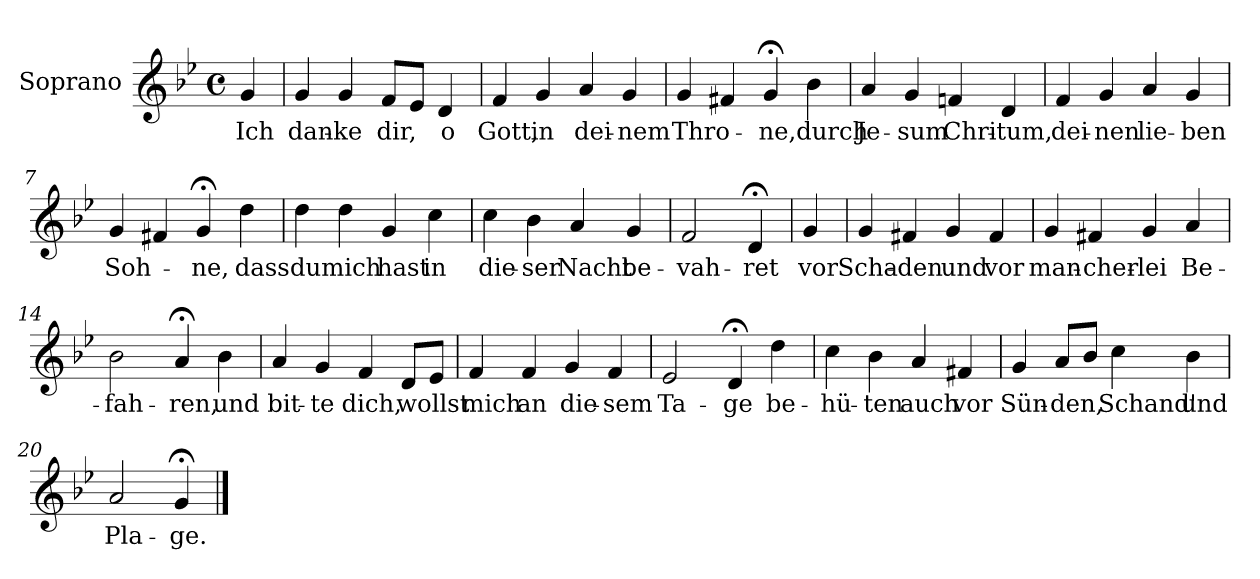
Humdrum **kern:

**kern	**text
*part1	*part1
*staff1	*staff1
*I"Soprano	*
*I'S.	*
*clefG2	*
*k[b-e-]	*
*g:	*
*M4/4	*
*met(c)	*
=1	=1
!	!LO:LY:b
4g/	Ich
=2	=2
!	!LO:LY:b
4g/	dan-
!	!LO:LY:b
4g/	-ke
!	!LO:LY:b
8f/L	dir,
8e-/J	.
!	!LO:LY:b
4d/	o
=3	=3
!	!LO:LY:b
4f/	Gott,
!	!LO:LY:b
4g/	in
!	!LO:LY:b
4a/	dei-
!	!LO:LY:b
4g/	-nem
=4	=4
!	!LO:LY:b
4g/	Thro-
4f#X/	.
!	!LO:LY:b
4g;</	-ne,
!	!LO:LY:b
4b-\	durch
=5	=5
!	!LO:LY:b
4a/	Je-
!	!LO:LY:b
4g/	-sum
!	!LO:LY:b
4fn/	Chri-
!	!LO:LY:b
4d/	-tum,
!!LO:LB:g=z
=6	=6
!	!LO:LY:b
4f/	dei-
!	!LO:LY:b
4g/	-nen
!	!LO:LY:b
4a/	lie-
!	!LO:LY:b
4g/	-ben
=7	=7
!	!LO:LY:b
4g/	Soh-
4f#X/	.
!	!LO:LY:b
4g;</	-ne,
!	!LO:LY:b
4dd\	dass
=8	=8
!	!LO:LY:b
4dd\	du
!	!LO:LY:b
4dd\	mich
!	!LO:LY:b
4g/	hast
!	!LO:LY:b
4cc\	in
=9	=9
!	!LO:LY:b
4cc\	die-
!	!LO:LY:b
4b-\	-ser
!	!LO:LY:b
4a/	Nacht
!	!LO:LY:b
4g/	be-
=10	=10
!	!LO:LY:b
2f/	-vah-
!	!LO:LY:b
4d;</	-ret
!!LO:LB:g=z
=11	=11
!	!LO:LY:b
4g/	vor
=12	=12
!	!LO:LY:b
4g/	Scha-
!	!LO:LY:b
4f#X/	-den
!	!LO:LY:b
4g/	und
!	!LO:LY:b
4f#/	vor
=13	=13
!	!LO:LY:b
4g/	man-
!	!LO:LY:b
4f#X/	-cher-
!	!LO:LY:b
4g/	-lei
!	!LO:LY:b
4a/	Be-
=14	=14
!	!LO:LY:b
2b-\	-fah-
!	!LO:LY:b
4a;</	-ren,
!	!LO:LY:b
4b-\	und
=15	=15
!	!LO:LY:b
4a/	bit-
!	!LO:LY:b
4g/	-te
!	!LO:LY:b
4f/	dich,
!	!LO:LY:b
8d/L	wollst
8e-/J	.
!!LO:LB:g=z
=16	=16
!	!LO:LY:b
4f/	mich
!	!LO:LY:b
4f/	an
!	!LO:LY:b
4g/	die-
!	!LO:LY:b
4f/	-sem
=17	=17
!	!LO:LY:b
2e-/	Ta-
!	!LO:LY:b
4d;</	-ge
!	!LO:LY:b
4dd\	be-
=18	=18
!	!LO:LY:b
4cc\	-hü-
!	!LO:LY:b
4b-\	-ten
!	!LO:LY:b
4a/	auch
!	!LO:LY:b
4f#X/	vor
=19	=19
!	!LO:LY:b
4g/	Sün-
!	!LO:LY:b
8a/L	-den,
8b-/J	.
!	!LO:LY:b
4cc\	Schand'
!	!LO:LY:b
4b-\	und
=20	=20
!	!LO:LY:b
2a/	Pla-
!	!LO:LY:b
4g;</	-ge.
==	==
*-	*-
